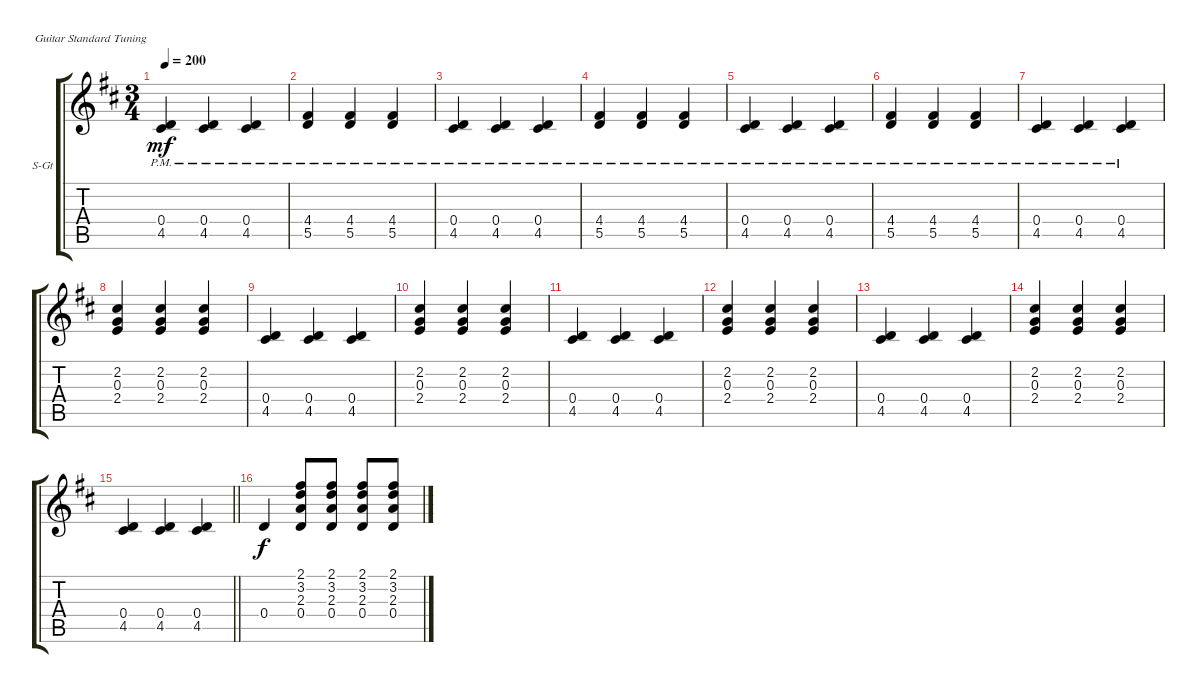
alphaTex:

\defaultSystemsLayout 4
\bracketExtendMode groupsimilarinstruments
\firstSystemTrackNameOrientation horizontal
\otherSystemsTrackNameOrientation horizontal
\track ("Steel Guitar" "S-Gt") {instrument acousticguitarsteel}
\staff {score tabs}
\tuning (E4 B3 G3 D3 A2 E2)
\ts (3 4)
\tempo 200
\clef g2
\ks d
(4.5{pm} 0.4{pm}).4{dy mf instrument acousticguitarsteel} (0.4{pm} 4.5{pm}).4 (0.4{pm} 4.5{pm}).4 |
(5.5{pm} 4.4{pm}).4 (5.5{pm} 4.4{pm}).4 (5.5{pm} 4.4{pm}).4 |
(4.5{pm} 0.4{pm}).4 (0.4{pm} 4.5{pm}).4 (0.4{pm} 4.5{pm}).4 |
(5.5{pm} 4.4{pm}).4 (5.5{pm} 4.4{pm}).4 (5.5{pm} 4.4{pm}).4 |
(4.5{pm} 0.4{pm}).4 (0.4{pm} 4.5{pm}).4 (0.4{pm} 4.5{pm}).4 |
(5.5{pm} 4.4{pm}).4 (5.5{pm} 4.4{pm}).4 (5.5{pm} 4.4{pm}).4 |
(4.5{pm} 0.4{pm}).4 (0.4{pm} 4.5{pm}).4 (0.4{pm} 4.5{pm}).4 |
(2.2 0.3 2.4).4 (2.4 0.3 2.2).4 (2.4 0.3 2.2).4 |
(4.5 0.4).4 (4.5 0.4).4 (4.5 0.4).4 |
(2.2 0.3 2.4).4 (2.4 0.3 2.2).4 (2.4 0.3 2.2).4 |
(4.5 0.4).4 (4.5 0.4).4 (4.5 0.4).4 |
(2.2 0.3 2.4).4 (2.4 0.3 2.2).4 (2.4 0.3 2.2).4 |
(4.5 0.4).4 (4.5 0.4).4 (4.5 0.4).4 |
(2.2 0.3 2.4).4 (2.4 0.3 2.2).4 (2.4 0.3 2.2).4 |
\barLineRight lightlight
(4.5 0.4).4 (4.5 0.4).4 (4.5 0.4).4 |
0.4.4{dy f} (0.4 2.3 3.2 2.1).8 (2.1 3.2 2.3 0.4).8 (2.1 3.2 2.3 0.4).8 (2.1 3.2 2.3 0.4).8
